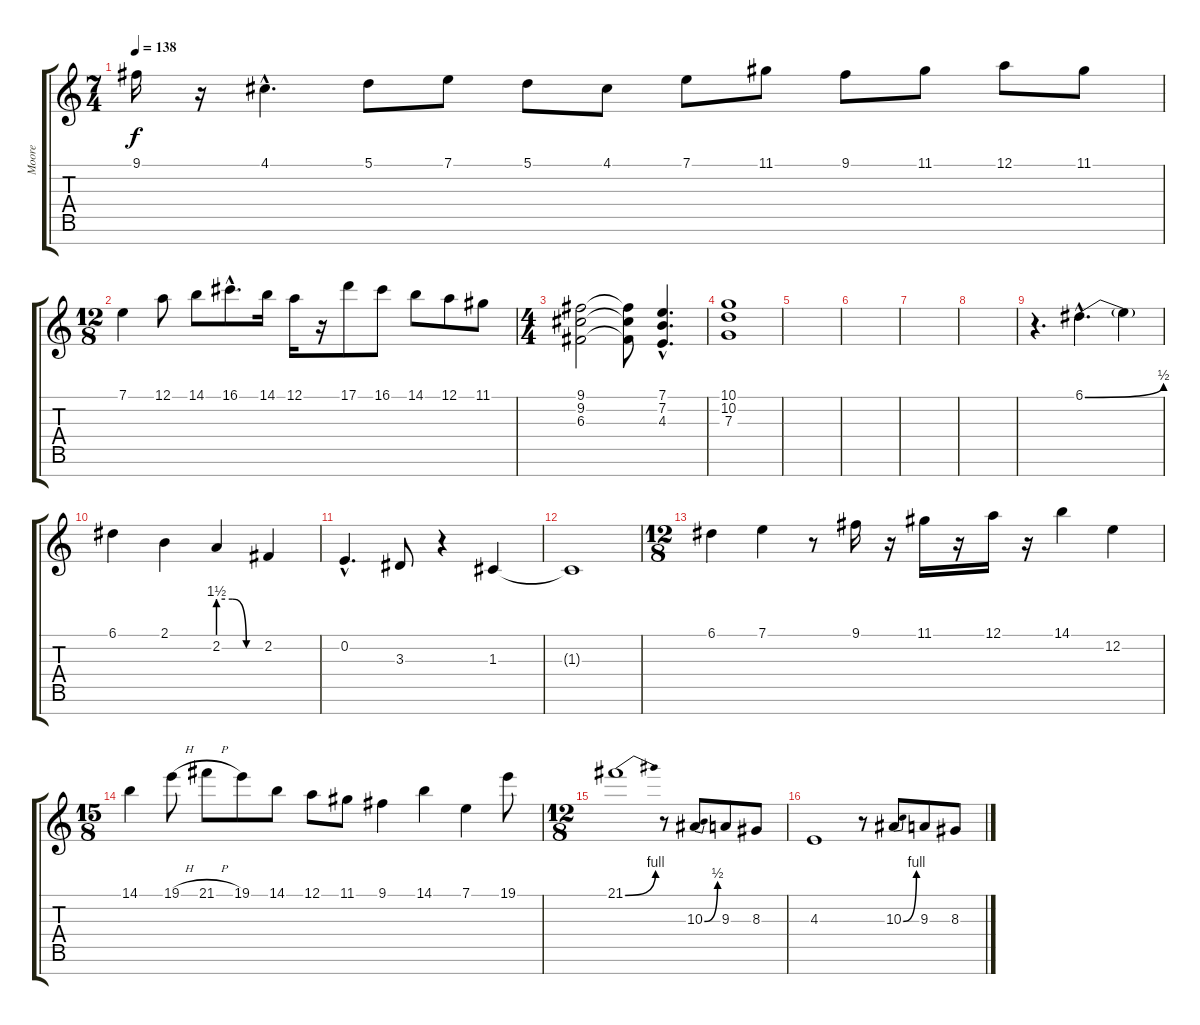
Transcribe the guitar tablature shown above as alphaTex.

\track ("Moore" "Moore") {instrument lead2sawtooth}
\staff {score tabs}
\tuning (A4 E4 C4 G3 D3 A2 E2) {hide}
\ts (7 4)
\tempo 138
\clef g2
\ks c
9.1.16{dy f} r.16 4.1{hac}.4{d} 5.1.8 7.1.8 5.1.8 4.1.8 7.1.8 11.1.8 9.1.8 11.1.8 12.1.8 11.1.8 |
\ts (12 8)
7.1.4 12.1.8 14.1.8 16.1{hac}.8{d} 14.1.16 12.1.16 r.16 17.1.8 16.1.8 14.1.8 12.1.8 11.1.8 |
\ts (4 4)
(9.1 9.2 6.3).2{instrument lead2sawtooth} (9.1{t} 9.2{t} 6.3{t}).8 (7.1{hac} 7.2{hac} 4.3{hac}).4{d} |
(10.1 10.2 7.3).1 |
|
|
|
|
r.4{d instrument pad7halo} 6.1{be (bend 0 0 60 2) hac}.4{d} 6.1{t}.4 |
6.1.4 2.1.4 2.2{be (custom 0 6 20 6 40 0 60 0)}.4 2.2.4 |
0.2{hac}.4{d} 3.3.8 r.4 1.3.4 |
1.3{t}.1 |
\ts (12 8)
6.1.4{instrument lead2sawtooth} 7.1.4 r.8 9.1.16 r.16 11.1.16 r.16 12.1.16 r.16 14.1.4 12.2.4 |
\ts (15 8)
14.1.4 19.1{h}.8 21.1{h}.8 19.1.8 14.1.8 12.1.8 11.1.8 9.1.4 14.1.4 7.1.4 19.1.8 |
\ts (12 8)
21.1{be (bend 0 0 60 4)}.1 r.8 10.3{be (bend 0 0 60 2)}.8 9.3.8 8.3.8 |
4.3.1 r.8 10.3{be (bend 0 0 60 4)}.8 9.3.8 8.3.8
